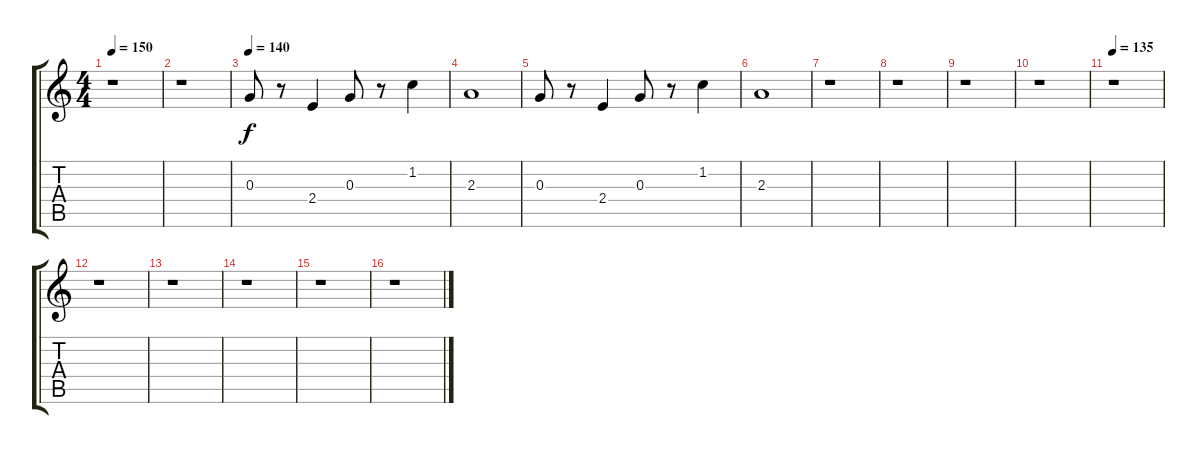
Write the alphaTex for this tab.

\track "" {instrument acousticguitarnylon}
\staff {score tabs}
\tuning (E4 B3 G3 D3 A2 E2) {hide}
\ts (4 4)
\tempo 150
\clef g2
\ks c
r.1{dy f} |
r.1 |
\tempo 140
0.3.8 r.8 2.4.4 0.3.8 r.8 1.2.4 |
2.3.1 |
0.3.8 r.8 2.4.4 0.3.8 r.8 1.2.4 |
2.3.1 |
r.1 |
r.1 |
r.1 |
r.1 |
\tempo 135
r.1 |
r.1 |
r.1 |
r.1 |
r.1 |
r.1
